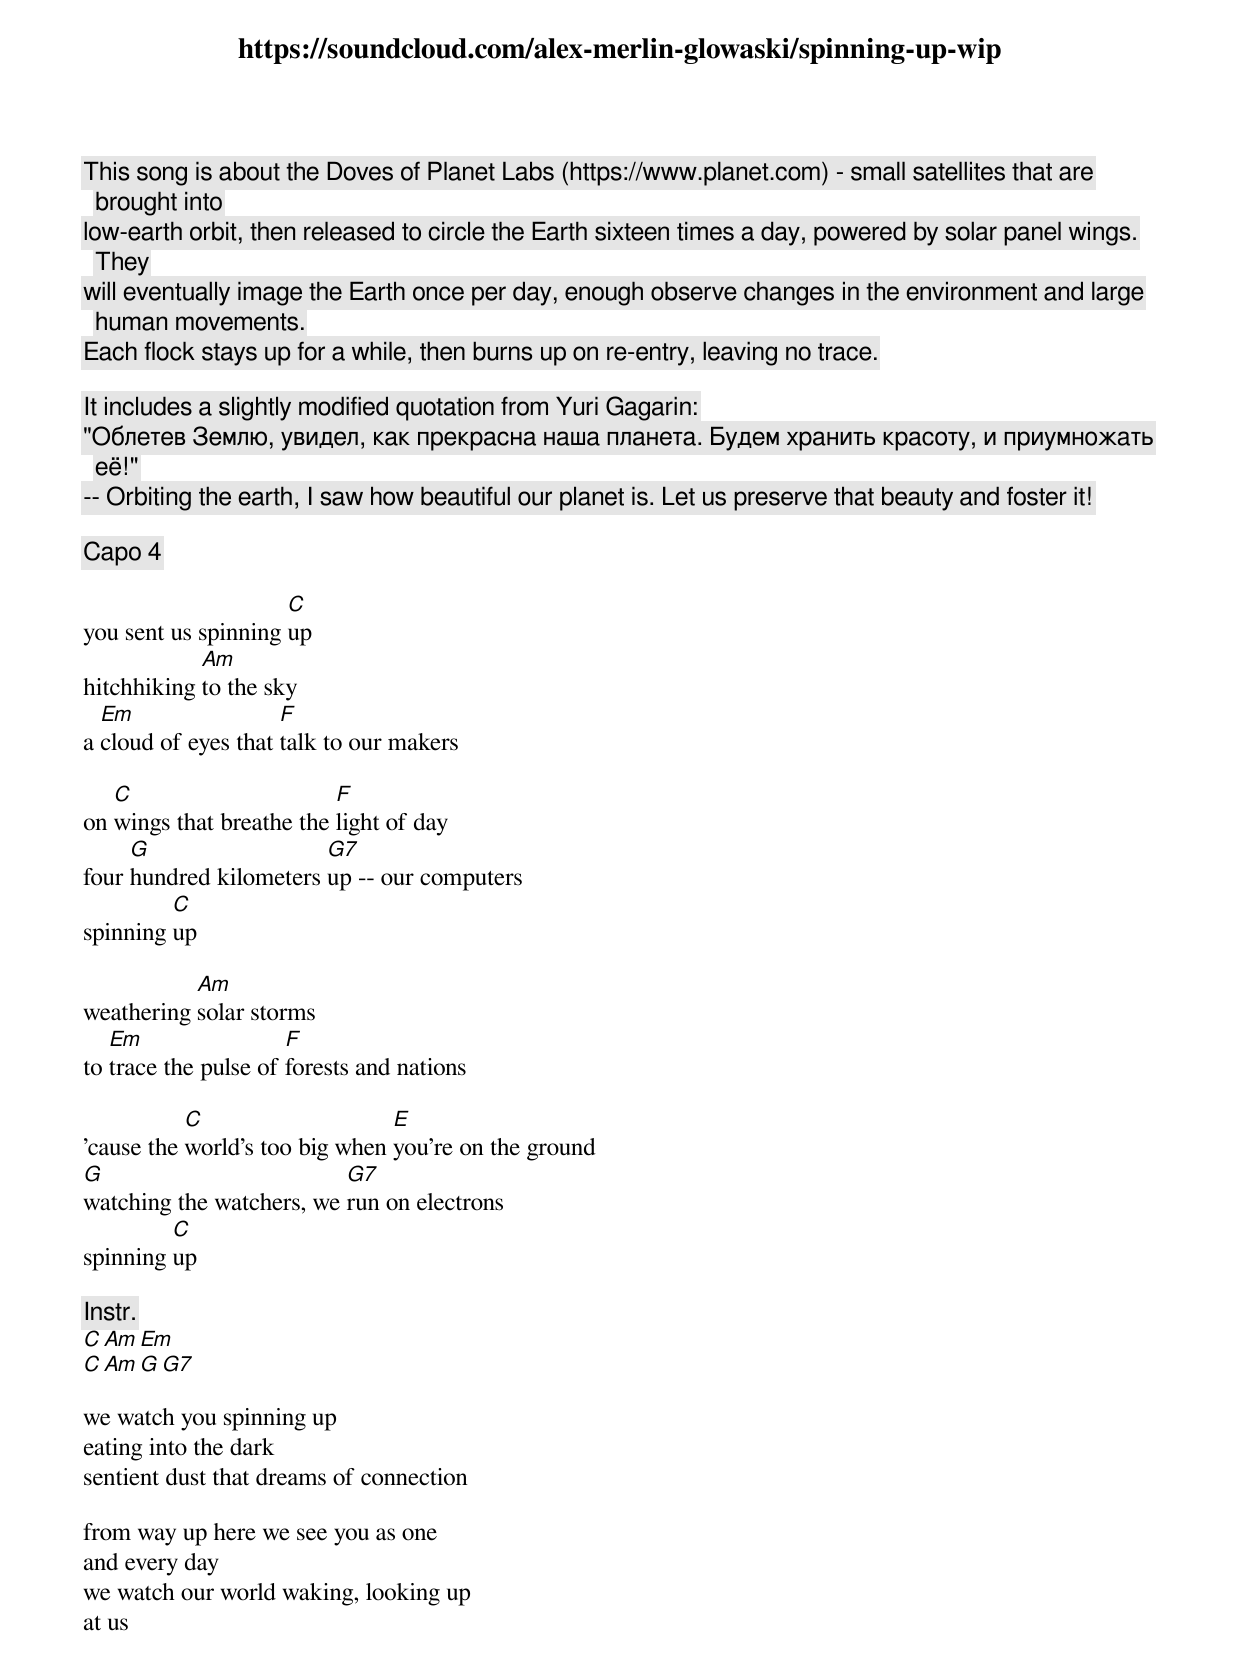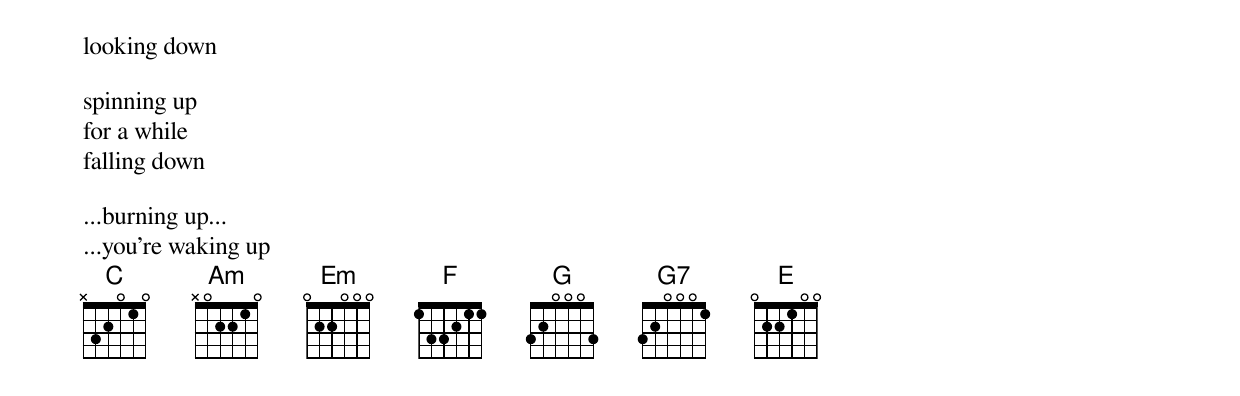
https://soundcloud.com/alex-merlin-glowaski/spinning-up-wip

This song is about the Doves of Planet Labs (https://www.planet.com) - small satellites that are brought into
low-earth orbit, then released to circle the Earth sixteen times a day, powered by solar panel wings. They
will eventually image the Earth once per day, enough observe changes in the environment and large human movements.
Each flock stays up for a while, then burns up on re-entry, leaving no trace.

It includes a slightly modified quotation from Yuri Gagarin:
"Облетев Землю, увидел, как прекрасна наша планета. Будем хранить красоту, и приумножать её!"
-- Orbiting the earth, I saw how beautiful our planet is. Let us preserve that beauty and foster it!

Capo 4

                     C
you sent us spinning up
            Am
hitchhiking to the sky
  Em                 F
a cloud of eyes that talk to our makers

   C                      F
on wings that breathe the light of day
     G                  G7
four hundred kilometers up -- our computers
         C
spinning up

           Am
weathering solar storms
   Em                 F
to trace the pulse of forests and nations

           C                    E
'cause the world's too big when you're on the ground
G                         G7
watching the watchers, we run on electrons
         C
spinning up

[Instr.]
C Am Em
C Am G G7

we watch you spinning up
eating into the dark
sentient dust that dreams of connection

from way up here we see you as one
and every day
we watch our world waking, looking up
at us
looking down

spinning up
for a while
falling down

...burning up...
...you're waking up
